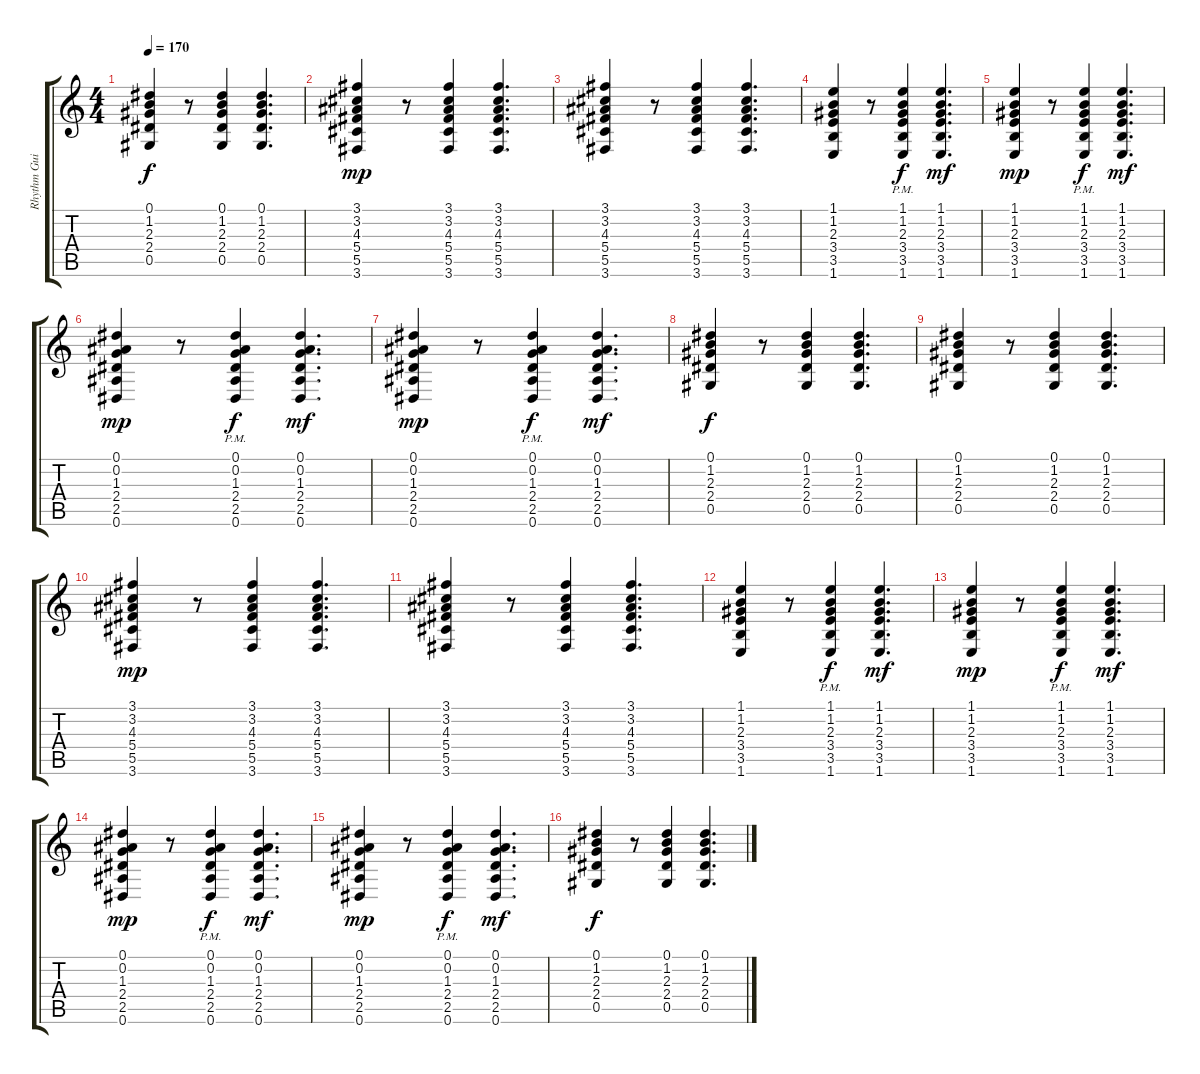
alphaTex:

\track ("Rhythm Guitar" "Rhythm Gui") {instrument acousticguitarnylon}
\staff {score tabs}
\tuning (Eb4 Bb3 Gb3 Db3 Ab2 Eb2) {hide}
\ts (4 4)
\tempo 170
\clef g2
\ks c
(0.1 1.2 2.3 2.4 0.5).4{dy f} r.8 (0.1 1.2 2.3 2.4 0.5).4 (0.1 1.2 2.3 2.4 0.5).4{d} |
(3.1 3.2 4.3 5.4 5.5 3.6).4{dy mp} r.8 (3.1 3.2 4.3 5.4 5.5 3.6).4 (3.1 3.2 4.3 5.4 5.5 3.6).4{d} |
(3.1 3.2 4.3 5.4 5.5 3.6).4 r.8 (3.1 3.2 4.3 5.4 5.5 3.6).4 (3.1 3.2 4.3 5.4 5.5 3.6).4{d} |
(1.1 1.2 2.3 3.4 3.5 1.6).4 r.8 (1.1{pm} 1.2 2.3 3.4 3.5 1.6).4{dy f} (1.1 1.2 2.3 3.4 3.5 1.6).4{d dy mf} |
(1.1 1.2 2.3 3.4 3.5 1.6).4{dy mp} r.8 (1.1{pm} 1.2 2.3 3.4 3.5 1.6).4{dy f} (1.1 1.2 2.3 3.4 3.5 1.6).4{d dy mf} |
(0.1 0.2 1.3 2.4 2.5 0.6).4{dy mp} r.8 (0.1{pm} 0.2 1.3 2.4 2.5 0.6).4{dy f} (0.1 0.2 1.3 2.4 2.5 0.6).4{d dy mf} |
(0.1 0.2 1.3 2.4 2.5 0.6).4{dy mp} r.8 (0.1{pm} 0.2 1.3 2.4 2.5 0.6).4{dy f} (0.1 0.2 1.3 2.4 2.5 0.6).4{d dy mf} |
(0.1 1.2 2.3 2.4 0.5).4{dy f} r.8 (0.1 1.2 2.3 2.4 0.5).4 (0.1 1.2 2.3 2.4 0.5).4{d} |
(0.1 1.2 2.3 2.4 0.5).4 r.8 (0.1 1.2 2.3 2.4 0.5).4 (0.1 1.2 2.3 2.4 0.5).4{d} |
(3.1 3.2 4.3 5.4 5.5 3.6).4{dy mp} r.8 (3.1 3.2 4.3 5.4 5.5 3.6).4 (3.1 3.2 4.3 5.4 5.5 3.6).4{d} |
(3.1 3.2 4.3 5.4 5.5 3.6).4 r.8 (3.1 3.2 4.3 5.4 5.5 3.6).4 (3.1 3.2 4.3 5.4 5.5 3.6).4{d} |
(1.1 1.2 2.3 3.4 3.5 1.6).4 r.8 (1.1{pm} 1.2 2.3 3.4 3.5 1.6).4{dy f} (1.1 1.2 2.3 3.4 3.5 1.6).4{d dy mf} |
(1.1 1.2 2.3 3.4 3.5 1.6).4{dy mp} r.8 (1.1{pm} 1.2 2.3 3.4 3.5 1.6).4{dy f} (1.1 1.2 2.3 3.4 3.5 1.6).4{d dy mf} |
(0.1 0.2 1.3 2.4 2.5 0.6).4{dy mp} r.8 (0.1{pm} 0.2 1.3 2.4 2.5 0.6).4{dy f} (0.1 0.2 1.3 2.4 2.5 0.6).4{d dy mf} |
(0.1 0.2 1.3 2.4 2.5 0.6).4{dy mp} r.8 (0.1{pm} 0.2 1.3 2.4 2.5 0.6).4{dy f} (0.1 0.2 1.3 2.4 2.5 0.6).4{d dy mf} |
(0.1 1.2 2.3 2.4 0.5).4{dy f} r.8 (0.1 1.2 2.3 2.4 0.5).4 (0.1 1.2 2.3 2.4 0.5).4{d}
